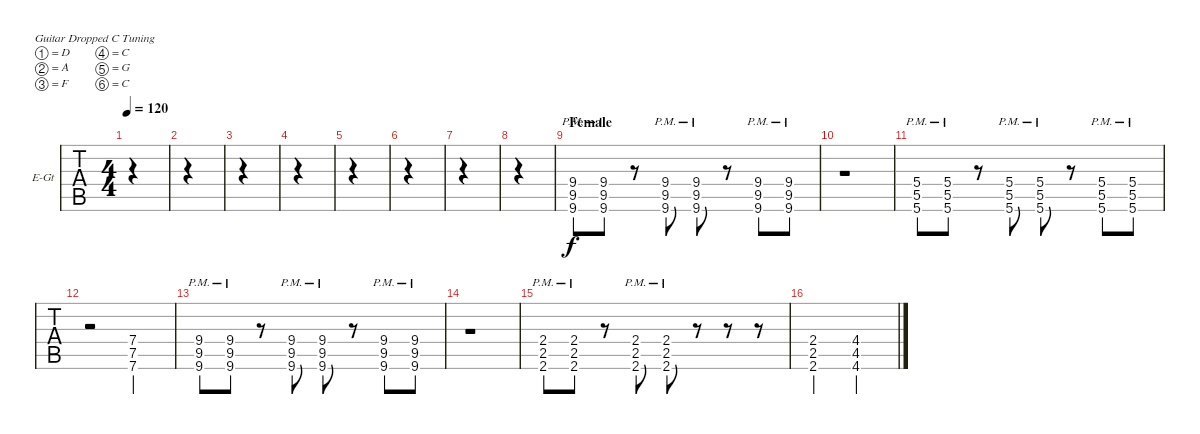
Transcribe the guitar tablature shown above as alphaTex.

\defaultSystemsLayout 4
\bracketExtendMode groupsimilarinstruments
\firstSystemTrackNameOrientation horizontal
\otherSystemsTrackNameOrientation horizontal
\track ("Electric Guitar" "E-Gt") {solo instrument distortionguitar}
\staff {tabs}
\tuning (D4 A3 F3 C3 G2 C2)
\ts (4 4)
\tempo 120
\clef g2
\scale
0.25
\ks c
|
\scale
0.25 |
\scale
0.25 |
\scale
0.25 |
\scale
0.25 |
\scale
0.25 |
\scale
0.25 |
\scale
0.25 |
\section ("" "Female")
\scale
0.27892 (9.4{pm} 9.5{pm} 9.6{pm}).8 (9.6{pm} 9.5{pm} 9.4{pm}).8 r.8 (9.4{pm} 9.5{pm} 9.6{pm}).8 (9.6{pm} 9.5{pm} 9.4{pm}).8 r.8 (9.4{pm} 9.5{pm} 9.6{pm}).8 (9.6{pm} 9.5{pm} 9.4{pm}).8 |
\scale
0.22385 r.1 |
\scale
0.27749 (5.4{pm} 5.5{pm} 5.6{pm}).8 (5.6{pm} 5.5{pm} 5.4{pm}).8 r.8 (5.4{pm} 5.5{pm} 5.6{pm}).8 (5.6{pm} 5.5{pm} 5.4{pm}).8 r.8 (5.4{pm} 5.5{pm} 5.6{pm}).8 (5.6{pm} 5.5{pm} 5.4{pm}).8 |
\scale
0.219685 r.2 (7.6 7.5 7.4).2 |
\scale
0.281781 (9.4{pm} 9.5{pm} 9.6{pm}).8 (9.6{pm} 9.5{pm} 9.4{pm}).8 r.8 (9.4{pm} 9.5{pm} 9.6{pm}).8 (9.6{pm} 9.5{pm} 9.4{pm}).8 r.8 (9.4{pm} 9.5{pm} 9.6{pm}).8 (9.6{pm} 9.5{pm} 9.4{pm}).8 |
\scale
0.225285 r.1 |
\scale
0.273199 (2.4{pm} 2.5{pm} 2.6{pm}).8 (2.6{pm} 2.5{pm} 2.4{pm}).8 r.8 (2.4{pm} 2.5{pm} 2.6{pm}).8 (2.6{pm} 2.5{pm} 2.4{pm}).8 r.8 r.8 r.8 |
\scale
0.219685 (2.6 2.5 2.4).2 (4.4 4.5 4.6).2
